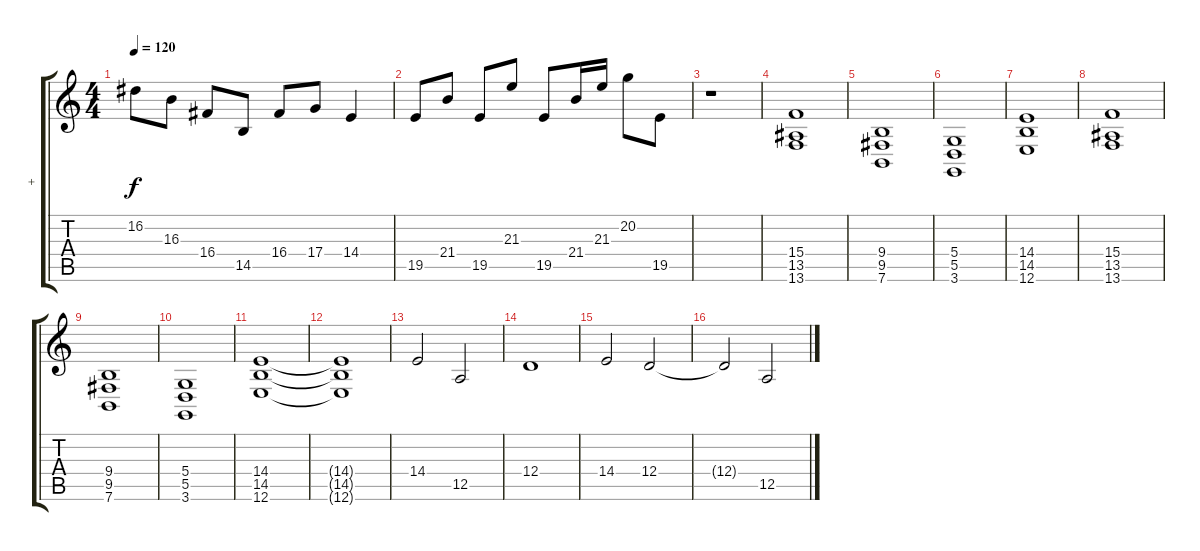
\track ("+" "+") {instrument orchestralharp}
\staff {score tabs}
\tuning (E4 B3 G3 D3 A2 E2) {hide}
\ts (4 4)
\tempo 120
\clef g2
\ks c
16.2.8{dy f} 16.3.8 16.4.8 14.5.8 16.4.8 17.4.8 14.4.4 |
19.5.8 21.4.8 19.5.8 21.3.8 19.5.8 21.4.16 21.3.16 20.2.8 19.5.8 |
r.1{instrument orchestrahit} |
(15.4 13.5 13.6).1 |
(9.4 9.5 7.6).1 |
(5.4 5.5 3.6).1 |
(14.4 14.5 12.6).1 |
(15.4 13.5 13.6).1 |
(9.4 9.5 7.6).1 |
(5.4 5.5 3.6).1 |
(14.4 14.5 12.6).1 |
(14.4{t} 14.5{t} 12.6{t}).1 |
14.4.2{instrument choiraahs} 12.5.2 |
12.4.1 |
14.4.2 12.4.2 |
12.4{t}.2 12.5.2
